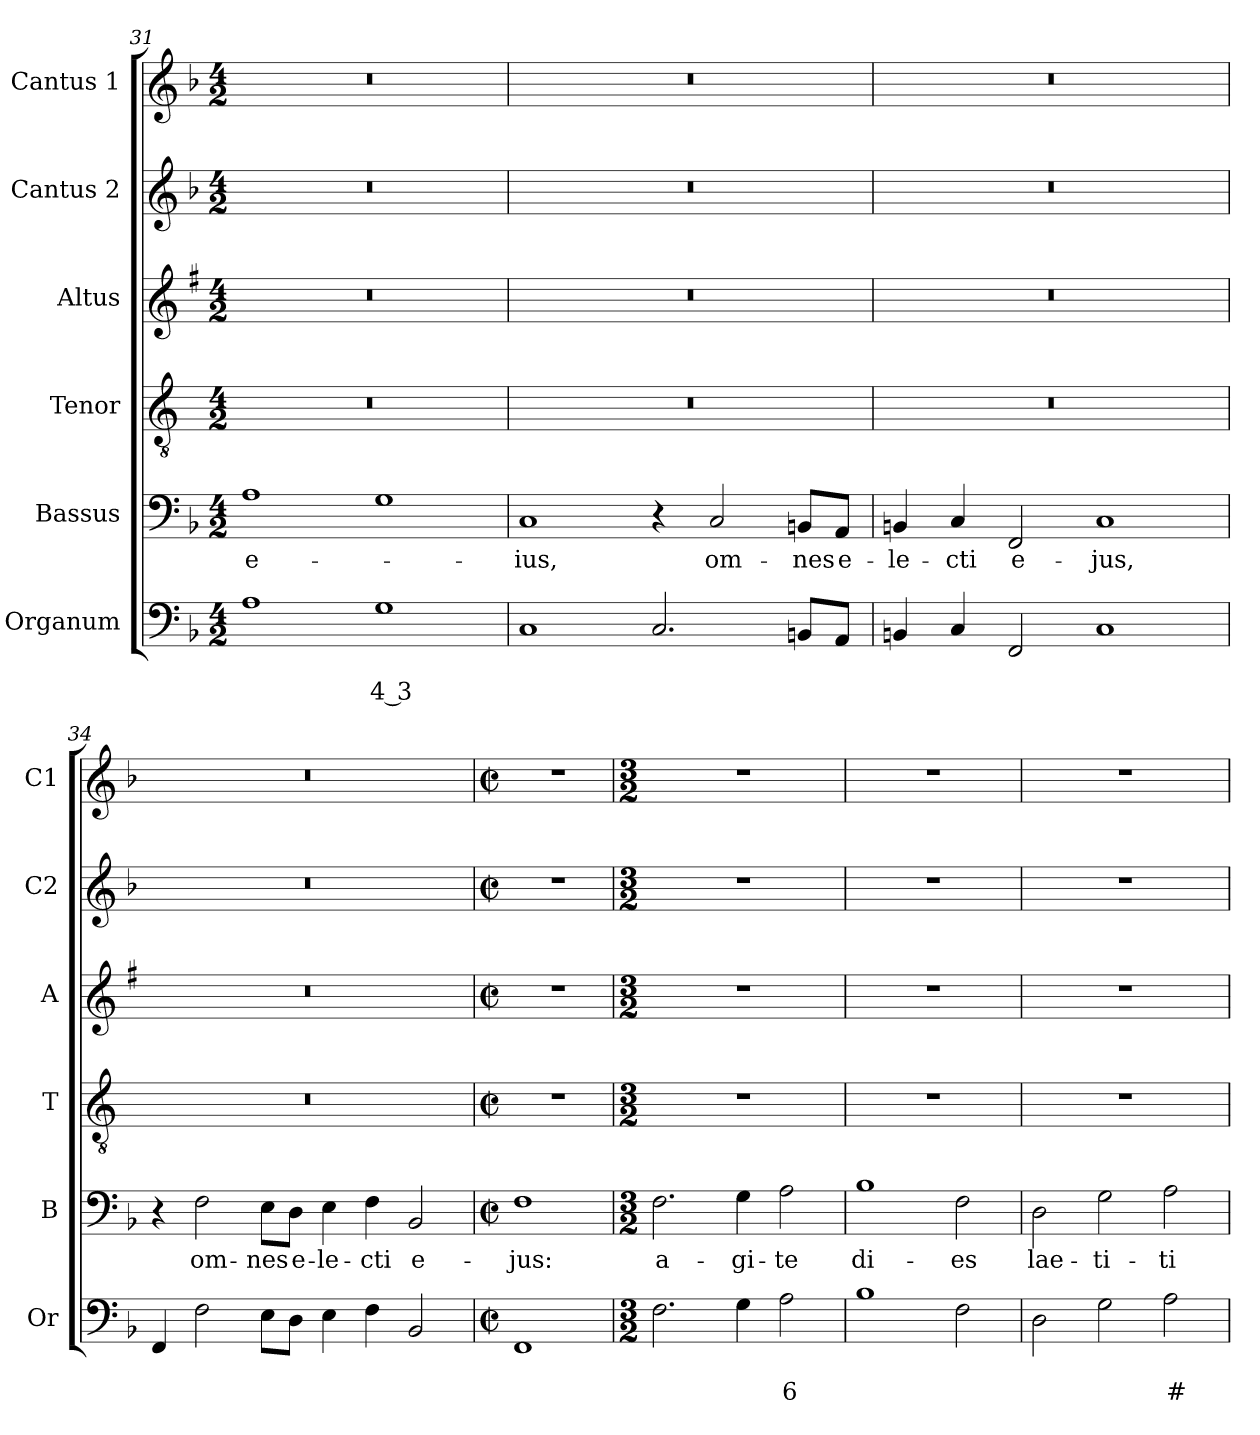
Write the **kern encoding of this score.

**kern	**text	**text	**kern	**text	**kern	**kern	**kern	**kern
*part6	*part6	*part6	*part5	*part5	*part4	*part3	*part2	*part1
*staff6	*staff6	*staff6	*staff5	*staff5	*staff4	*staff3	*staff2	*staff1
*I"Organum	*	*	*I"Bassus	*	*I"Tenor	*I"Altus	*I"Cantus 2	*I"Cantus 1
*I'Or	*	*	*I'B	*	*I'T	*I'A	*I'C2	*I'C1
*clefF4	*	*	*clefF4	*	*clefGv2	*clefG2	*clefG2	*clefG2
*	*	*	*	*	*ITrd4c7	*ITrd1c2	*	*
*k[b-]	*	*	*k[b-]	*	*k[b-]	*k[b-]	*k[b-]	*k[b-]
*F:	*	*	*F:	*	*F:	*F:	*F:	*F:
*M4/2	*	*	*M4/2	*	*M4/2	*M4/2	*M4/2	*M4/2
=31	=31	=31	=31	=31	=31	=31	=31	=31
!	!	!	!	!LO:LY:b	!	!	!	!
1A	.	.	1A	e-	0r	0r	0r	0r
!	!	!LO:LY:b	!	!	!	!	!	!
1G	.	4 3	1G	.	.	.	.	.
=32	=32	=32	=32	=32	=32	=32	=32	=32
!	!	!	!	!LO:LY:b	!	!	!	!
1C	.	.	1C	-ius,	0r	0r	0r	0r
2.C/	.	.	4r	.	.	.	.	.
!	!	!	!	!LO:LY:b	!	!	!	!
.	.	.	2C/	om-	.	.	.	.
!	!	!	!	!LO:LY:b	!	!	!	!
8BBn/L	.	.	8BBn/L	-nes	.	.	.	.
!	!	!	!	!LO:LY:b	!	!	!	!
8AA/J	.	.	8AA/J	e-	.	.	.	.
=33	=33	=33	=33	=33	=33	=33	=33	=33
!	!	!	!	!LO:LY:b	!	!	!	!
4BBn/	.	.	4BBn/	-le-	0r	0r	0r	0r
!	!	!	!	!LO:LY:b	!	!	!	!
4C/	.	.	4C/	-cti	.	.	.	.
!	!	!	!	!LO:LY:b	!	!	!	!
2FF/	.	.	2FF/	e-	.	.	.	.
!	!	!	!	!LO:LY:b	!	!	!	!
1C	.	.	1C	-jus,	.	.	.	.
!!LO:LB:g=z
=34	=34	=34	=34	=34	=34	=34	=34	=34
4FF/	.	.	4r	.	0r	0r	0r	0r
!	!	!	!	!LO:LY:b	!	!	!	!
2F\	.	.	2F\	om-	.	.	.	.
!	!	!	!	!LO:LY:b	!	!	!	!
8E\L	.	.	8E\L	-nes	.	.	.	.
!	!	!	!	!LO:LY:b	!	!	!	!
8D\J	.	.	8D\J	e-	.	.	.	.
!	!	!	!	!LO:LY:b	!	!	!	!
4E\	.	.	4E\	-le-	.	.	.	.
!	!	!	!	!LO:LY:b	!	!	!	!
4F\	.	.	4F\	-cti	.	.	.	.
!	!	!	!	!LO:LY:b	!	!	!	!
2BB-/	.	.	2BB-/	e-	.	.	.	.
=35	=35	=35	=35	=35	=35	=35	=35	=35
*M2/2	*	*	*M2/2	*	*M2/2	*M2/2	*M2/2	*M2/2
*met(c|)	*	*	*met(c|)	*	*met(c|)	*met(c|)	*met(c|)	*met(c|)
!	!	!	!	!LO:LY:b	!	!	!	!
1FF	.	.	1F	-jus:	1r	1r	1r	1r
=36	=36	=36	=36	=36	=36	=36	=36	=36
*M3/2	*	*	*M3/2	*	*M3/2	*M3/2	*M3/2	*M3/2
!	!	!	!	!LO:LY:b	!	!	!	!
2.F\	.	.	2.F\	a-	1.r	1.r	1.r	1.r
!	!	!	!	!LO:LY:b	!	!	!	!
4G\	.	.	4G\	-gi-	.	.	.	.
!	!	!LO:LY:b	!	!LO:LY:b	!	!	!	!
2A\	.	6	2A\	-te	.	.	.	.
=37	=37	=37	=37	=37	=37	=37	=37	=37
!	!	!	!	!LO:LY:b	!	!	!	!
1B-	.	.	1B-	di-	1.r	1.r	1.r	1.r
!	!	!	!	!LO:LY:b	!	!	!	!
2F\	.	.	2F\	-es	.	.	.	.
=38	=38	=38	=38	=38	=38	=38	=38	=38
!	!	!	!	!LO:LY:b	!	!	!	!
2D\	.	.	2D\	lae-	1.r	1.r	1.r	1.r
!	!	!	!	!LO:LY:b	!	!	!	!
2G\	.	.	2G\	-ti-	.	.	.	.
!	!	!LO:LY:b	!	!LO:LY:b	!	!	!	!
2A\	.	#	2A\	-ti-	.	.	.	.
=	=	=	=	=	=	=	=	=
*-	*-	*-	*-	*-	*-	*-	*-	*-
